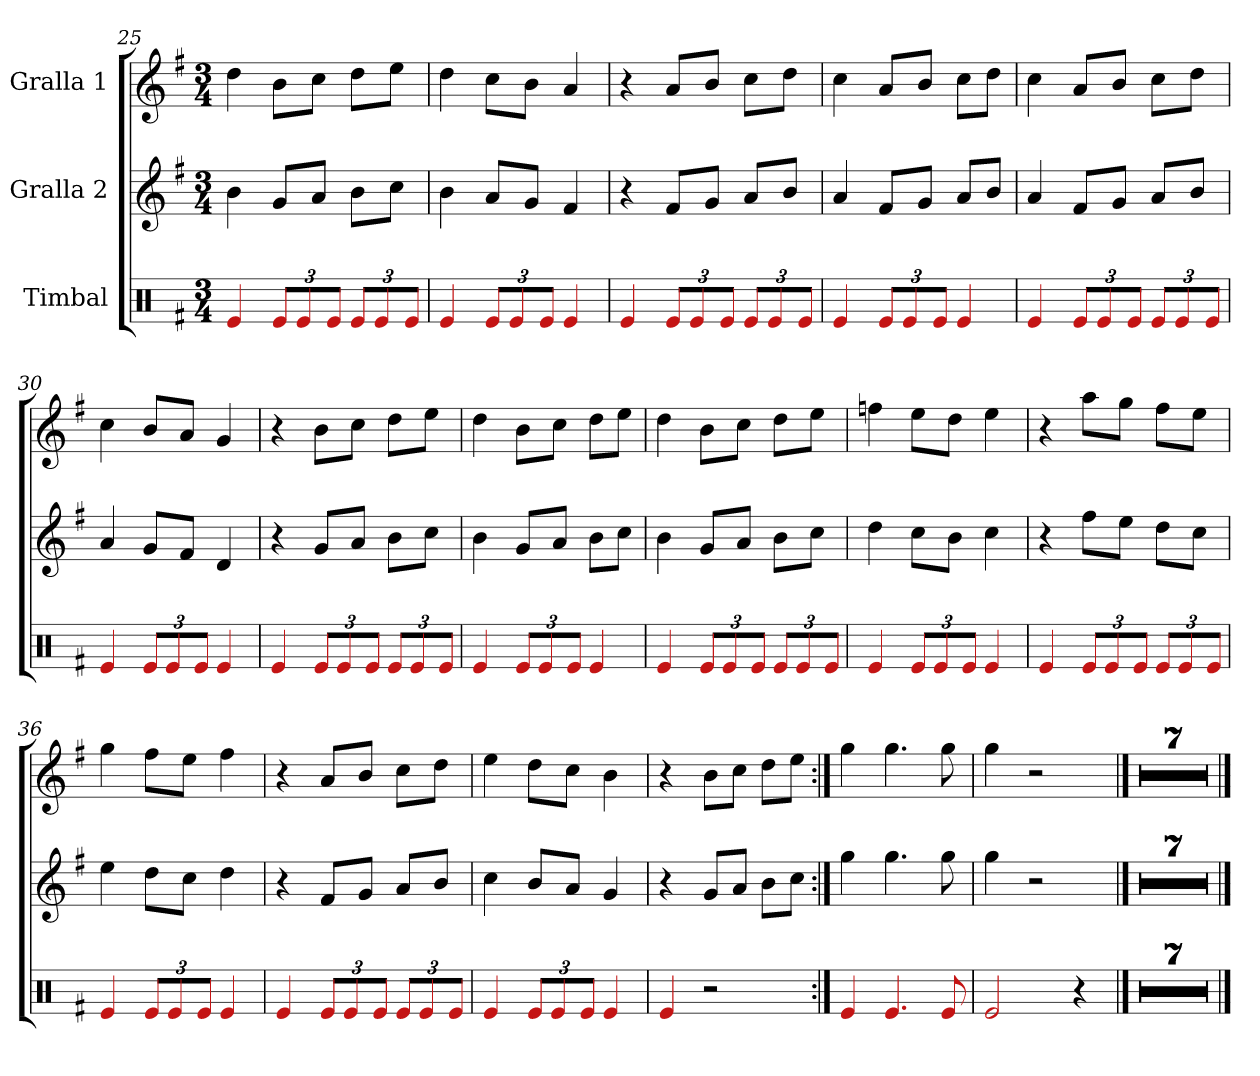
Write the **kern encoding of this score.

**kern	**kern	**kern
*part3	*part2	*part1
*staff3	*staff2	*staff1
*I"Timbal	*I"Gralla 2	*I"Gralla 1
*clefX	*clefG2	*clefG2
*k[f#]	*k[f#]	*k[f#]
*M3/4	*M3/4	*M3/4
=25	=25	=25
4e	4b	4dd
12e/L	8g/L	8b\L
12e/	.	.
.	8a/J	8cc\J
12e/J	.	.
12e/L	8b\L	8dd\L
12e/	.	.
.	8cc\J	8ee\J
12e/J	.	.
=26	=26	=26
4e	4b	4dd
12e/L	8a/L	8cc\L
12e/	.	.
.	8g/J	8b\J
12e/J	.	.
4e	4f#	4a
=27	=27	=27
4e	4r	4r
12e/L	8f#/L	8a/L
12e/	.	.
.	8g/J	8b/J
12e/J	.	.
12e/L	8a/L	8cc\L
12e/	.	.
.	8b/J	8dd\J
12e/J	.	.
=28	=28	=28
4e	4a	4cc
12e/L	8f#/L	8a/L
12e/	.	.
.	8g/J	8b/J
12e/J	.	.
4e	8a/L	8cc\L
.	8b/J	8dd\J
=29	=29	=29
4e	4a	4cc
12e/L	8f#/L	8a/L
12e/	.	.
.	8g/J	8b/J
12e/J	.	.
12e/L	8a/L	8cc\L
12e/	.	.
.	8b/J	8dd\J
12e/J	.	.
=30	=30	=30
4e	4a	4cc
12e/L	8g/L	8b/L
12e/	.	.
.	8f#/J	8a/J
12e/J	.	.
4e	4d	4g
=31	=31	=31
4e	4r	4r
12e/L	8g/L	8b\L
12e/	.	.
.	8a/J	8cc\J
12e/J	.	.
12e/L	8b\L	8dd\L
12e/	.	.
.	8cc\J	8ee\J
12e/J	.	.
=32	=32	=32
4e	4b	4dd
12e/L	8g/L	8b\L
12e/	.	.
.	8a/J	8cc\J
12e/J	.	.
4e	8b\L	8dd\L
.	8cc\J	8ee\J
=33	=33	=33
4e	4b	4dd
12e/L	8g/L	8b\L
12e/	.	.
.	8a/J	8cc\J
12e/J	.	.
12e/L	8b\L	8dd\L
12e/	.	.
.	8cc\J	8ee\J
12e/J	.	.
=34	=34	=34
4e	4dd	4ff
12e/L	8cc\L	8ee\L
12e/	.	.
.	8b\J	8dd\J
12e/J	.	.
4e	4cc	4ee
=35	=35	=35
4e	4r	4r
12e/L	8ff#\L	8aa\L
12e/	.	.
.	8ee\J	8gg\J
12e/J	.	.
12e/L	8dd\L	8ff#\L
12e/	.	.
.	8cc\J	8ee\J
12e/J	.	.
=36	=36	=36
4e	4ee	4gg
12e/L	8dd\L	8ff#\L
12e/	.	.
.	8cc\J	8ee\J
12e/J	.	.
4e	4dd	4ff#
=37	=37	=37
4e	4r	4r
12e/L	8f#/L	8a/L
12e/	.	.
.	8g/J	8b/J
12e/J	.	.
12e/L	8a/L	8cc\L
12e/	.	.
.	8b/J	8dd\J
12e/J	.	.
=38	=38	=38
4e	4cc	4ee
12e/L	8b/L	8dd\L
12e/	.	.
.	8a/J	8cc\J
12e/J	.	.
4e	4g	4b
=39	=39	=39
4e	4r	4r
2r	8g/L	8b\L
.	8a/J	8cc\J
.	8b\L	8dd\L
.	8cc\J	8ee\J
=40:|!	=40:|!	=40:|!
4e	4gg	4gg
4.e	4.gg	4.gg
8e	8gg	8gg
=41	=41	=41
2e	4gg	4gg
.	2r	2r
4r	.	.
==42	==42	==42
2.r	2.r	2.r
=43	=43	=43
2.r	2.r	2.r
=44	=44	=44
2.r	2.r	2.r
=45	=45	=45
2.r	2.r	2.r
=46	=46	=46
2.r	2.r	2.r
=47	=47	=47
2.r	2.r	2.r
=48	=48	=48
2.r	2.r	2.r
==	==	==
*-	*-	*-
